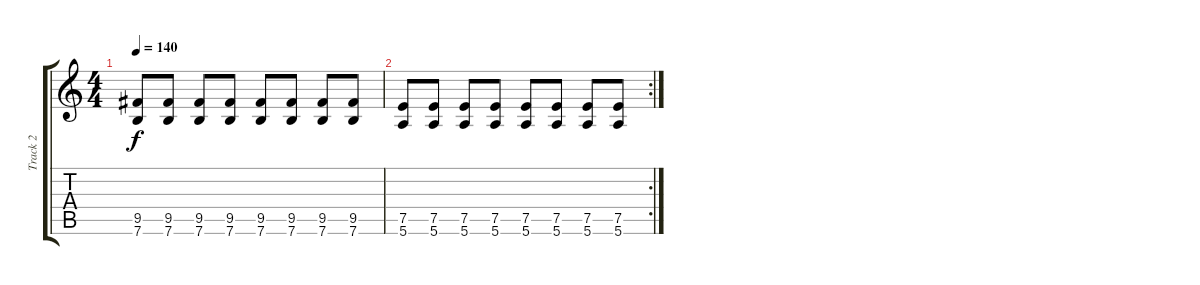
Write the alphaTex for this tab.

\track ("Track 2" "Track 2") {instrument distortionguitar}
\staff {score tabs}
\tuning (E4 B3 G3 D3 A2 E2) {hide}
\ts (4 4)
\tempo 140
\clef g2
\ks c
(9.5 7.6).8{dy f} (9.5 7.6).8 (9.5 7.6).8 (9.5 7.6).8 (9.5 7.6).8 (9.5 7.6).8 (9.5 7.6).8 (9.5 7.6).8 |
\rc 2
(7.5 5.6).8 (7.5 5.6).8 (7.5 5.6).8 (7.5 5.6).8 (7.5 5.6).8 (7.5 5.6).8 (7.5 5.6).8 (7.5 5.6).8
